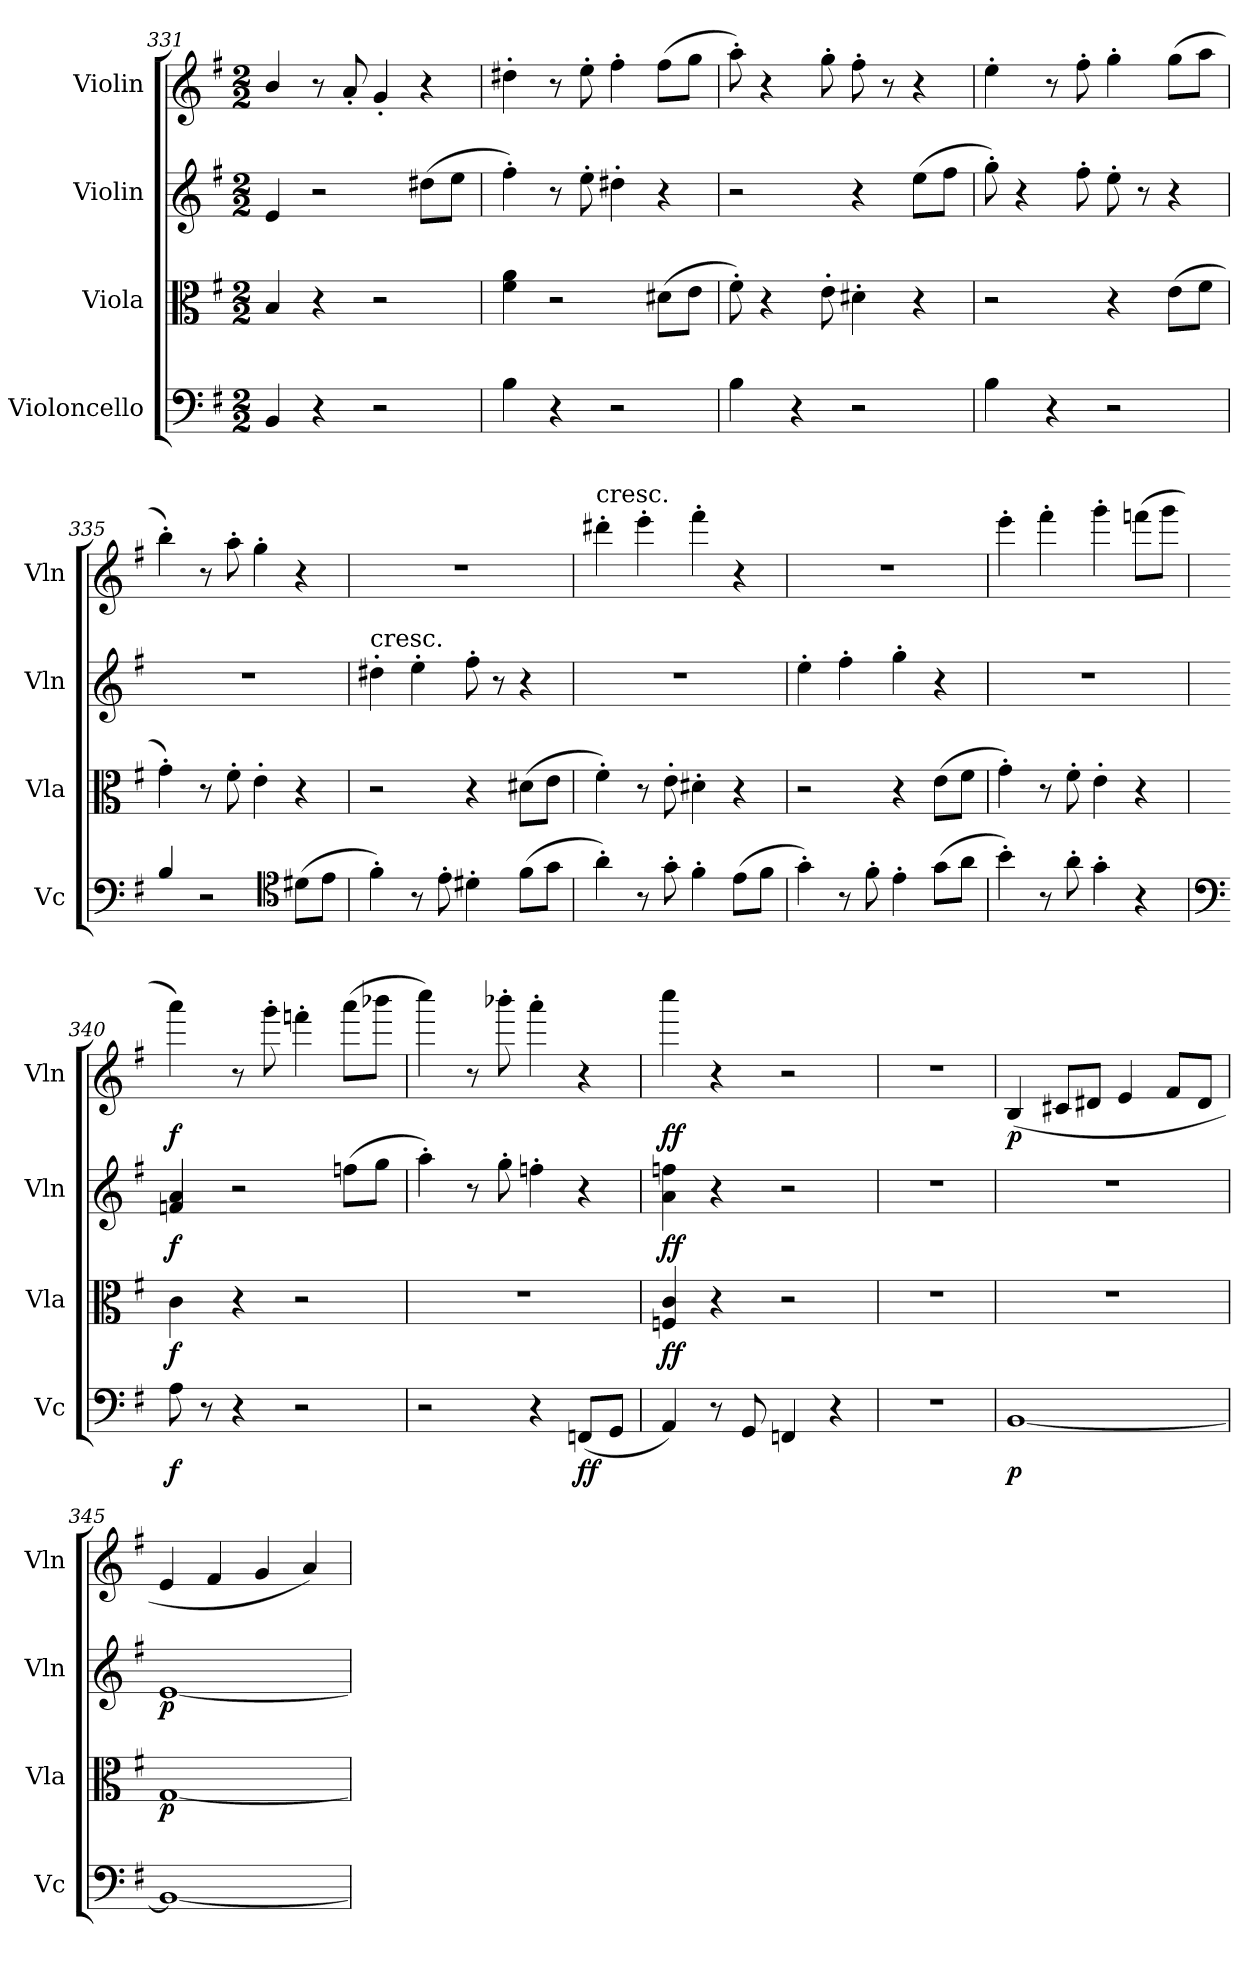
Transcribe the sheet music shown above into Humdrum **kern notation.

**kern	**dynam	**kern	**dynam	**kern	**dynam	**kern	**dynam
*part4	*part4	*part3	*part3	*part2	*part2	*part1	*part1
*staff4	*staff4	*staff3	*staff3	*staff2	*staff2	*staff1	*staff1
*I"Violoncello	*	*I"Viola	*	*I"Violin	*	*I"Violin	*
*I'Vc	*	*I'Vla	*	*I'Vln	*	*I'Vln	*
*clefF4	*	*clefC3	*	*clefG2	*	*clefG2	*
*k[f#]	*	*k[f#]	*	*k[f#]	*	*k[f#]	*
*e:	*	*e:	*	*e:	*	*e:	*
*M2/2	*	*M2/2	*	*M2/2	*	*M2/2	*
=331	=331	=331	=331	=331	=331	=331	=331
4BB/	.	4B/	.	4e/	.	4b/	.
4r	.	4r	.	2r	.	8r	.
.	.	.	.	.	.	8a'/	.
2r	.	2r	.	.	.	4g'/	.
.	.	.	.	(8dd#X\L	.	4r	.
.	.	.	.	8ee\J	.	.	.
=332	=332	=332	=332	=332	=332	=332	=332
4B\	.	4f#\ 4a\	.	4ff#'\)	.	4dd#X'\	.
4r	.	2r	.	8r	.	8r	.
.	.	.	.	8ee'\	.	8ee'\	.
2r	.	.	.	4dd#X'\	.	4ff#'\	.
.	.	(8d#X\L	.	4r	.	(8ff#\L	.
.	.	8e\J	.	.	.	8gg\J	.
=333	=333	=333	=333	=333	=333	=333	=333
4B\	.	8f#'\)	.	2r	.	8aa'\)	.
.	.	4r	.	.	.	4r	.
4r	.	.	.	.	.	.	.
.	.	8e'\	.	.	.	8gg'\	.
2r	.	4d#X'\	.	4r	.	8ff#'\	.
.	.	.	.	.	.	8r	.
.	.	4r	.	(8ee\L	.	4r	.
.	.	.	.	8ff#\J	.	.	.
=334	=334	=334	=334	=334	=334	=334	=334
4B\	.	2r	.	8gg'\)	.	4ee'\	.
.	.	.	.	4r	.	.	.
4r	.	.	.	.	.	8r	.
.	.	.	.	8ff#'\	.	8ff#'\	.
2r	.	4r	.	8ee'\	.	4gg'\	.
.	.	.	.	8r	.	.	.
.	.	(8e\L	.	4r	.	(8gg\L	.
.	.	8f#\J	.	.	.	8aa\J	.
=335	=335	=335	=335	=335	=335	=335	=335
4B/	.	4g'\)	.	1r	.	4bb'\)	.
2r	.	8r	.	.	.	8r	.
.	.	8f#'\	.	.	.	8aa'\	.
.	.	4e'\	.	.	.	4gg'\	.
*clefC4	*	*	*	*	*	*	*
(8d#X\L	.	4r	.	.	.	4r	.
8e\J	.	.	.	.	.	.	.
=336	=336	=336	=336	=336	=336	=336	=336
!	!	!	!	!LO:TX:t=cresc.	!	!	!
4f#'\)	.	2r	.	4dd#X'\	.	1r	.
8r	.	.	.	4ee'\	.	.	.
8e'\	.	.	.	.	.	.	.
4d#X'\	.	4r	.	8ff#'\	.	.	.
.	.	.	.	8r	.	.	.
(8f#\L	.	(8d#X\L	.	4r	.	.	.
8g\J	.	8e\J	.	.	.	.	.
=337	=337	=337	=337	=337	=337	=337	=337
!	!	!	!	!	!	!LO:TX:t=cresc.	!
4a'\)	.	4f#'\)	.	1r	.	4ddd#X'\	.
8r	.	8r	.	.	.	4eee'\	.
8g'\	.	8e'\	.	.	.	.	.
4f#'\	.	4d#X'\	.	.	.	4fff#'\	.
(8e\L	.	4r	.	.	.	4r	.
8f#\J	.	.	.	.	.	.	.
=338	=338	=338	=338	=338	=338	=338	=338
4g'\)	.	2r	.	4ee'\	.	1r	.
8r	.	.	.	4ff#'\	.	.	.
8f#'\	.	.	.	.	.	.	.
4e'\	.	4r	.	4gg'\	.	.	.
(8g\L	.	(8e\L	.	4r	.	.	.
8a\J	.	8f#\J	.	.	.	.	.
=339	=339	=339	=339	=339	=339	=339	=339
4b'\)	.	4g'\)	.	1r	.	4eee'\	.
8r	.	8r	.	.	.	4fff#'\	.
8a'\	.	8f#'\	.	.	.	.	.
4g'\	.	4e'\	.	.	.	4ggg'\	.
4r	.	4r	.	.	.	(8fffn\L	.
.	.	.	.	.	.	8ggg\J	.
=340	=340	=340	=340	=340	=340	=340	=340
*clefF4	*	*	*	*	*	*	*
8A\	f	4c\	f	4fn/ 4a/	f	4aaa\)	f
8r	.	.	.	.	.	.	.
4r	.	4r	.	2r	.	8r	.
.	.	.	.	.	.	8ggg'\	.
2r	.	2r	.	.	.	4fffn'\	.
.	.	.	.	(8ffn\L	.	(8aaa\L	.
.	.	.	.	8gg\J	.	8bbb-X\J	.
=341	=341	=341	=341	=341	=341	=341	=341
2r	.	1r	.	4aa'\)	.	4cccc\)	.
.	.	.	.	8r	.	8r	.
.	.	.	.	8gg'\	.	8bbb-X'\	.
4r	.	.	.	4ffn'\	.	4aaa'\	.
(8FFn/L	ff	.	.	4r	.	4r	.
8GG/J	.	.	.	.	.	.	.
=342	=342	=342	=342	=342	=342	=342	=342
4AA/)	.	4Fn/ 4c/	ff	4a\ 4ffn\	ff	4cccc\	ff
8r	.	4r	.	4r	.	4r	.
8GG/	.	.	.	.	.	.	.
4FFn/	.	2r	.	2r	.	2r	.
4r	.	.	.	.	.	.	.
=343	=343	=343	=343	=343	=343	=343	=343
1r	.	1r	.	1r	.	1r	.
=344	=344	=344	=344	=344	=344	=344	=344
[1BB	p	1r	.	1r	.	(4B/	p
.	.	.	.	.	.	8c#X/L	.
.	.	.	.	.	.	8d#X/J	.
.	.	.	.	.	.	4e/	.
.	.	.	.	.	.	8f#/L	.
.	.	.	.	.	.	8d#/J	.
=345	=345	=345	=345	=345	=345	=345	=345
1BB_	.	[1G	p	[1e	p	4e/	.
.	.	.	.	.	.	4f#/	.
.	.	.	.	.	.	4g/	.
.	.	.	.	.	.	4a/)	.
=	=	=	=	=	=	=	=
*-	*-	*-	*-	*-	*-	*-	*-
